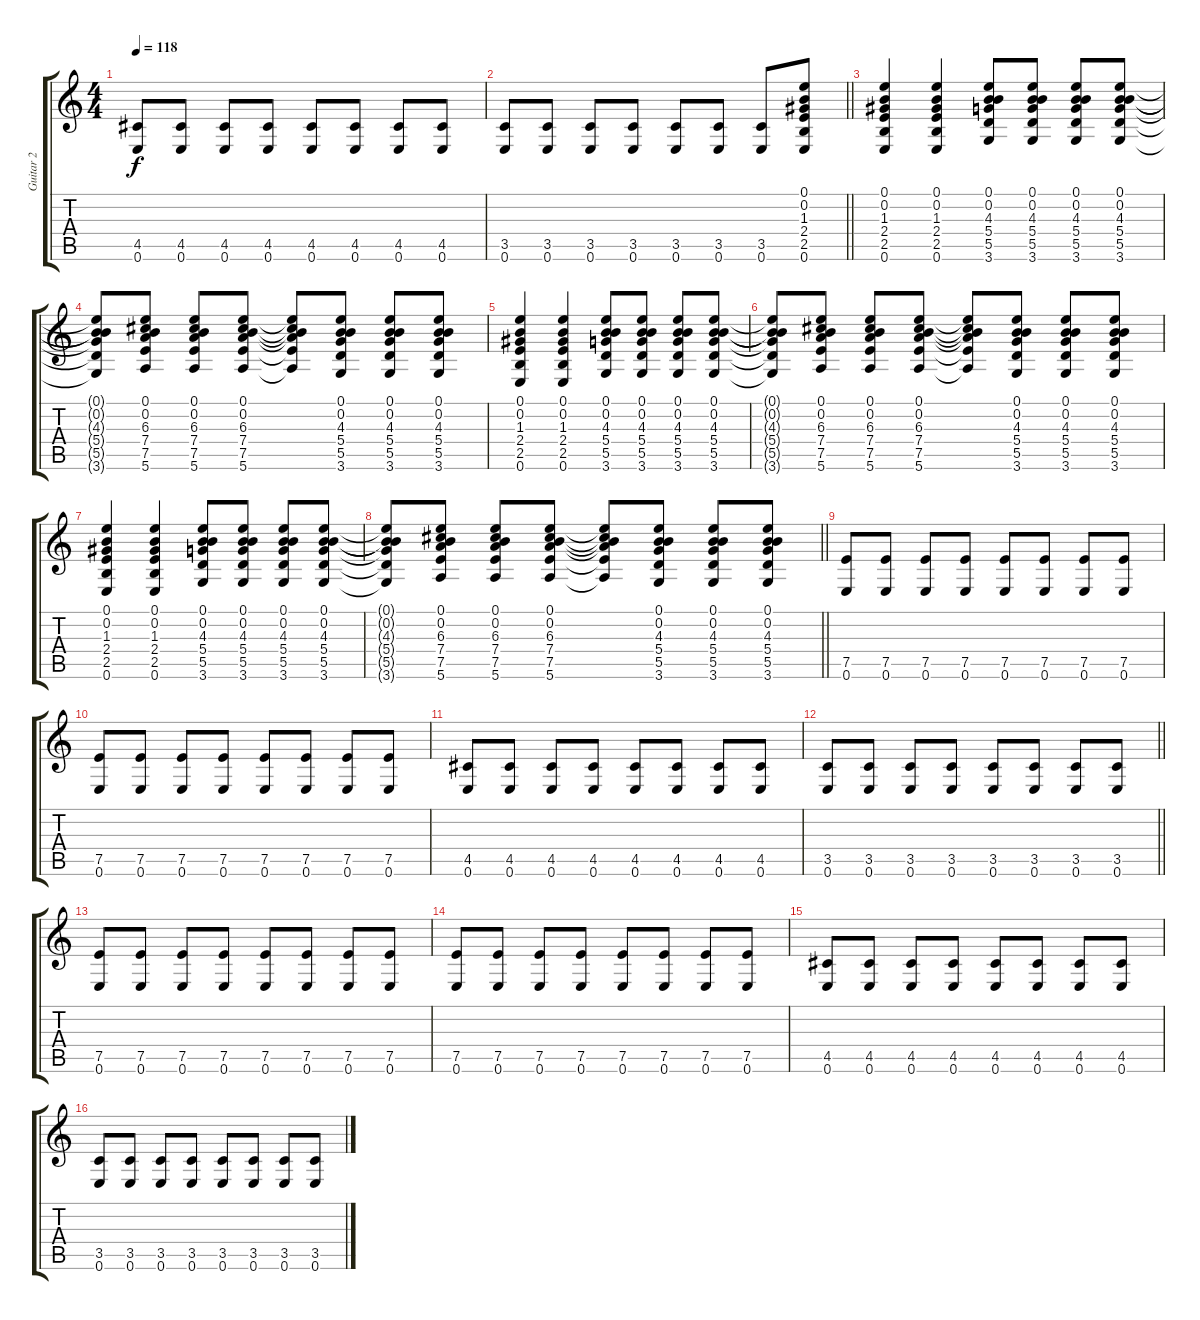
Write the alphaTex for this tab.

\track ("Guitar 2" "Guitar 2") {instrument overdrivenguitar}
\staff {score tabs}
\tuning (E4 B3 G3 D3 A2 E2) {hide}
\ts (4 4)
\tempo 118
\clef g2
\ks c
(4.5 0.6).8{dy f} (4.5 0.6).8 (4.5 0.6).8 (4.5 0.6).8 (4.5 0.6).8 (4.5 0.6).8 (4.5 0.6).8 (4.5 0.6).8 |
\barLineRight lightlight
(3.5 0.6).8 (3.5 0.6).8 (3.5 0.6).8 (3.5 0.6).8 (3.5 0.6).8 (3.5 0.6).8 (3.5 0.6).8 (0.1 0.2 1.3 2.4 2.5 0.6).8 |
(0.1 0.2 1.3 2.4 2.5 0.6).4 (0.1 0.2 1.3 2.4 2.5 0.6).4 (0.1 0.2 4.3 5.4 5.5 3.6).8 (0.1 0.2 4.3 5.4 5.5 3.6).8 (0.1 0.2 4.3 5.4 5.5 3.6).8 (0.1 0.2 4.3 5.4 5.5 3.6).8 |
(0.1{t} 0.2{t} 4.3{t} 5.4{t} 5.5{t} 3.6{t}).8 (0.1 0.2 6.3 7.4 7.5 5.6).8 (0.1 0.2 6.3 7.4 7.5 5.6).8 (0.1 0.2 6.3 7.4 7.5 5.6).8 (0.1{t} 0.2{t} 6.3{t} 7.4{t} 7.5{t} 5.6{t}).8 (0.1 0.2 4.3 5.4 5.5 3.6).8 (0.1 0.2 4.3 5.4 5.5 3.6).8 (0.1 0.2 4.3 5.4 5.5 3.6).8 |
(0.1 0.2 1.3 2.4 2.5 0.6).4 (0.1 0.2 1.3 2.4 2.5 0.6).4 (0.1 0.2 4.3 5.4 5.5 3.6).8 (0.1 0.2 4.3 5.4 5.5 3.6).8 (0.1 0.2 4.3 5.4 5.5 3.6).8 (0.1 0.2 4.3 5.4 5.5 3.6).8 |
(0.1{t} 0.2{t} 4.3{t} 5.4{t} 5.5{t} 3.6{t}).8 (0.1 0.2 6.3 7.4 7.5 5.6).8 (0.1 0.2 6.3 7.4 7.5 5.6).8 (0.1 0.2 6.3 7.4 7.5 5.6).8 (0.1{t} 0.2{t} 6.3{t} 7.4{t} 7.5{t} 5.6{t}).8 (0.1 0.2 4.3 5.4 5.5 3.6).8 (0.1 0.2 4.3 5.4 5.5 3.6).8 (0.1 0.2 4.3 5.4 5.5 3.6).8 |
(0.1 0.2 1.3 2.4 2.5 0.6).4 (0.1 0.2 1.3 2.4 2.5 0.6).4 (0.1 0.2 4.3 5.4 5.5 3.6).8 (0.1 0.2 4.3 5.4 5.5 3.6).8 (0.1 0.2 4.3 5.4 5.5 3.6).8 (0.1 0.2 4.3 5.4 5.5 3.6).8 |
\barLineRight lightlight
(0.1{t} 0.2{t} 4.3{t} 5.4{t} 5.5{t} 3.6{t}).8 (0.1 0.2 6.3 7.4 7.5 5.6).8 (0.1 0.2 6.3 7.4 7.5 5.6).8 (0.1 0.2 6.3 7.4 7.5 5.6).8 (0.1{t} 0.2{t} 6.3{t} 7.4{t} 7.5{t} 5.6{t}).8 (0.1 0.2 4.3 5.4 5.5 3.6).8 (0.1 0.2 4.3 5.4 5.5 3.6).8 (0.1 0.2 4.3 5.4 5.5 3.6).8 |
(7.5 0.6).8 (7.5 0.6).8 (7.5 0.6).8 (7.5 0.6).8 (7.5 0.6).8 (7.5 0.6).8 (7.5 0.6).8 (7.5 0.6).8 |
(7.5 0.6).8 (7.5 0.6).8 (7.5 0.6).8 (7.5 0.6).8 (7.5 0.6).8 (7.5 0.6).8 (7.5 0.6).8 (7.5 0.6).8 |
(4.5 0.6).8 (4.5 0.6).8 (4.5 0.6).8 (4.5 0.6).8 (4.5 0.6).8 (4.5 0.6).8 (4.5 0.6).8 (4.5 0.6).8 |
\barLineRight lightlight
(3.5 0.6).8 (3.5 0.6).8 (3.5 0.6).8 (3.5 0.6).8 (3.5 0.6).8 (3.5 0.6).8 (3.5 0.6).8 (3.5 0.6).8 |
(7.5 0.6).8 (7.5 0.6).8 (7.5 0.6).8 (7.5 0.6).8 (7.5 0.6).8 (7.5 0.6).8 (7.5 0.6).8 (7.5 0.6).8 |
(7.5 0.6).8 (7.5 0.6).8 (7.5 0.6).8 (7.5 0.6).8 (7.5 0.6).8 (7.5 0.6).8 (7.5 0.6).8 (7.5 0.6).8 |
(4.5 0.6).8 (4.5 0.6).8 (4.5 0.6).8 (4.5 0.6).8 (4.5 0.6).8 (4.5 0.6).8 (4.5 0.6).8 (4.5 0.6).8 |
(3.5 0.6).8 (3.5 0.6).8 (3.5 0.6).8 (3.5 0.6).8 (3.5 0.6).8 (3.5 0.6).8 (3.5 0.6).8 (3.5 0.6).8
